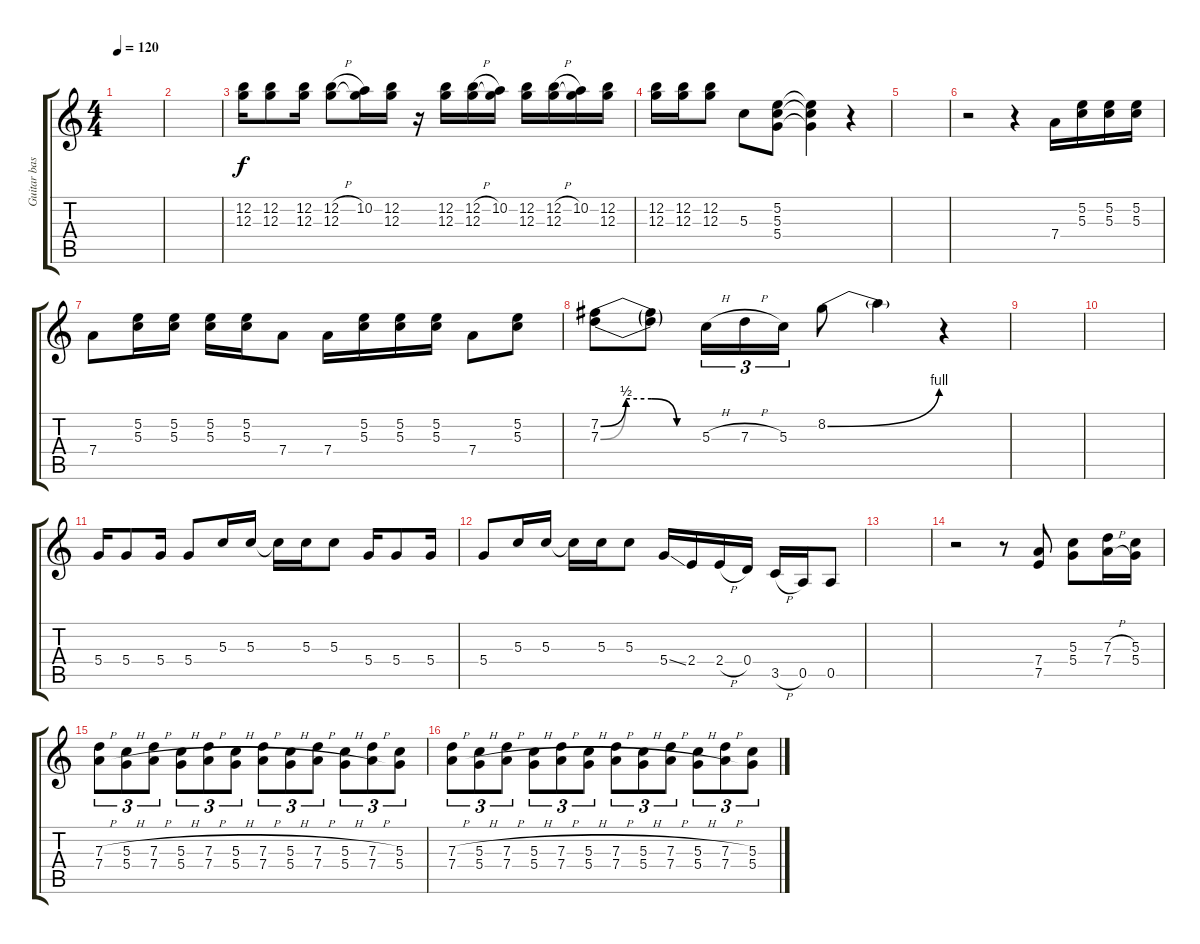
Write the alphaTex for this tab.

\track ("Guitar bass" "Guitar bas") {instrument acousticguitarsteel}
\staff {score tabs}
\tuning (E4 B3 G3 D3 A2 E2) {hide}
\ts (4 4)
\tempo 120
\clef g2
\ks c
|
|
(12.2 12.3).16 (12.2 12.3).8 (12.2 12.3).16 (12.2{h} 12.3).8 (10.2 12.3{t}).16 (12.2 12.3).16 r.16 (12.2 12.3).16 (12.2{h} 12.3).16 (10.2 12.3{t}).16 (12.2 12.3).16 (12.2{h} 12.3).16 (10.2 12.3{t}).16 (12.2 12.3).16 |
(12.2 12.3).16 (12.2 12.3).16 (12.2 12.3).8 5.3.8 (5.2 5.3 5.4).8 (5.2{t} 5.3{t} 5.4{t}).4 r.4 |
|
r.2 r.4 7.4.16 (5.2 5.3).16 (5.2 5.3).16 (5.2 5.3).16 |
7.4.8 (5.2 5.3).16 (5.2 5.3).16 (5.2 5.3).16 (5.2 5.3).16 7.4.8 7.4.16 (5.2 5.3).16 (5.2 5.3).16 (5.2 5.3).16 7.4.8 (5.2 5.3).8 |
(7.2{be (custom 0 0 15 2 30 2 45 0 60 0)} 7.3{be (custom 0 0 15 2 30 2 45 0 60 0)}).8 (7.2{t} 7.3{t}).8 5.3{h}.16{tu (3 2)} 7.3{h}.16{tu (3 2)} 5.3.16{tu (3 2)} 8.2{be (bend 0 0 60 4)}.8 8.2{t}.4 r.4 |
|
|
5.4.16 5.4.8 5.4.16 5.4.8 5.3.16 5.3.16 5.3{t}.16 5.3.16 5.3.8 5.4.16 5.4.8 5.4.16 |
5.4.8 5.3.16 5.3.16 5.3{t}.16 5.3.16 5.3.8 5.4{ss}.16 2.4.16 2.4{h}.16 0.4.16 3.5{h}.16 0.5.16 0.5.8 |
|
r.2 r.8 (7.4 7.5).8 (5.3 5.4).8 (7.3{h} 7.4{h}).16 (5.3 5.4).16 |
(7.3{h} 7.4{h}).8{tu (3 2)} (5.3{h} 5.4{h}).8{tu (3 2)} (7.3{h} 7.4{h}).8{tu (3 2)} (5.3{h} 5.4{h}).8{tu (3 2)} (7.3{h} 7.4{h}).8{tu (3 2)} (5.3{h} 5.4{h}).8{tu (3 2)} (7.3{h} 7.4{h}).8{tu (3 2)} (5.3{h} 5.4{h}).8{tu (3 2)} (7.3{h} 7.4{h}).8{tu (3 2)} (5.3{h} 5.4{h}).8{tu (3 2)} (7.3{h} 7.4{h}).8{tu (3 2)} (5.3 5.4).8{tu (3 2)} |
(7.3{h} 7.4{h}).8{tu (3 2)} (5.3{h} 5.4{h}).8{tu (3 2)} (7.3{h} 7.4{h}).8{tu (3 2)} (5.3{h} 5.4{h}).8{tu (3 2)} (7.3{h} 7.4{h}).8{tu (3 2)} (5.3{h} 5.4{h}).8{tu (3 2)} (7.3{h} 7.4{h}).8{tu (3 2)} (5.3{h} 5.4{h}).8{tu (3 2)} (7.3{h} 7.4{h}).8{tu (3 2)} (5.3{h} 5.4{h}).8{tu (3 2)} (7.3{h} 7.4{h}).8{tu (3 2)} (5.3 5.4).8{tu (3 2)}
